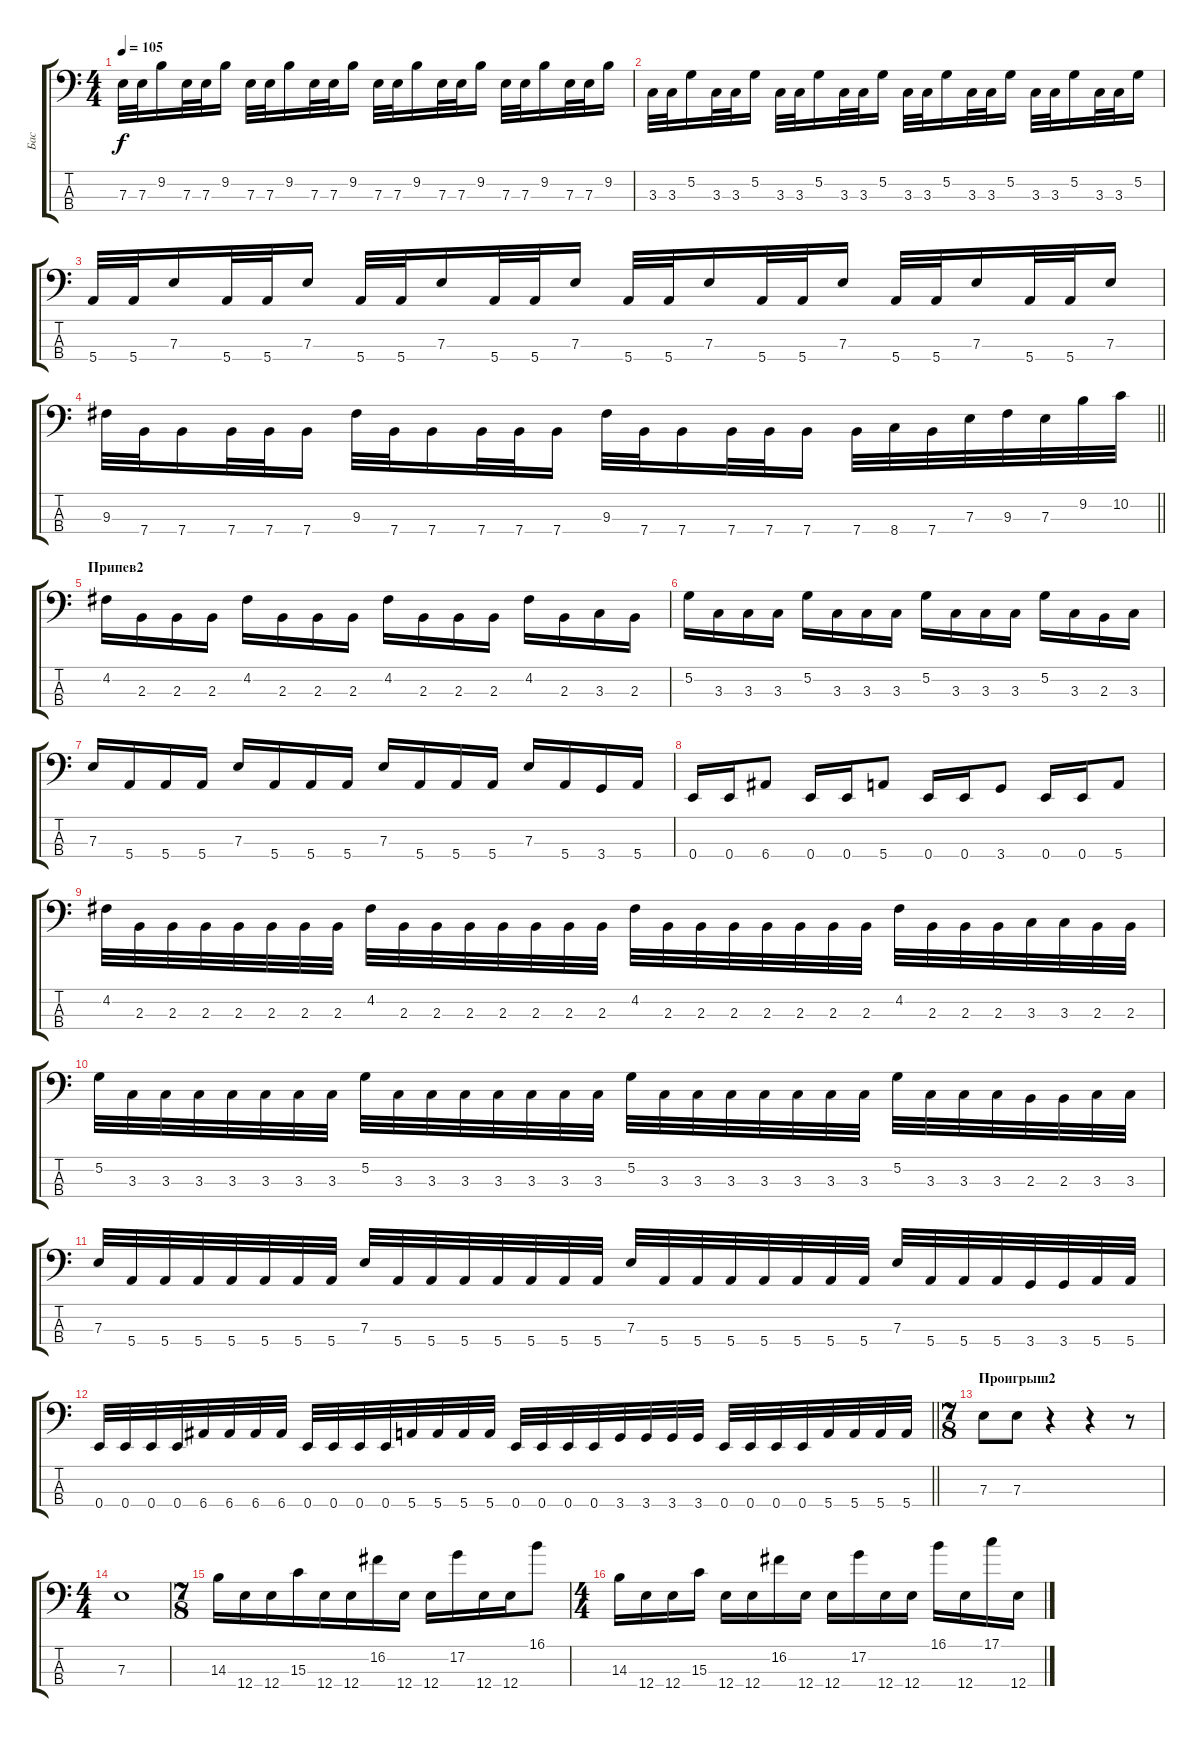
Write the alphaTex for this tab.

\track ("Бас" "Бас") {instrument electricbassfinger}
\staff {score tabs}
\tuning (G2 D2 A1 E1) {hide}
\ts (4 4)
\tempo 105
\clef f4
\ks c
7.3.32{dy f} 7.3.32 9.2.16 7.3.32 7.3.32 9.2.16 7.3.32 7.3.32 9.2.16 7.3.32 7.3.32 9.2.16 7.3.32 7.3.32 9.2.16 7.3.32 7.3.32 9.2.16 7.3.32 7.3.32 9.2.16 7.3.32 7.3.32 9.2.16 |
3.3.32 3.3.32 5.2.16 3.3.32 3.3.32 5.2.16 3.3.32 3.3.32 5.2.16 3.3.32 3.3.32 5.2.16 3.3.32 3.3.32 5.2.16 3.3.32 3.3.32 5.2.16 3.3.32 3.3.32 5.2.16 3.3.32 3.3.32 5.2.16 |
5.4.32 5.4.32 7.3.16 5.4.32 5.4.32 7.3.16 5.4.32 5.4.32 7.3.16 5.4.32 5.4.32 7.3.16 5.4.32 5.4.32 7.3.16 5.4.32 5.4.32 7.3.16 5.4.32 5.4.32 7.3.16 5.4.32 5.4.32 7.3.16 |
\barLineRight lightlight
9.3.32 7.4.32 7.4.16 7.4.32 7.4.32 7.4.16 9.3.32 7.4.32 7.4.16 7.4.32 7.4.32 7.4.16 9.3.32 7.4.32 7.4.16 7.4.32 7.4.32 7.4.16 7.4.32 8.4.32 7.4.32 7.3.32 9.3.32 7.3.32 9.2.32 10.2.32 |
\section ("" "Припев2")
4.2.16 2.3.16 2.3.16 2.3.16 4.2.16 2.3.16 2.3.16 2.3.16 4.2.16 2.3.16 2.3.16 2.3.16 4.2.16 2.3.16 3.3.16 2.3.16 |
5.2.16 3.3.16 3.3.16 3.3.16 5.2.16 3.3.16 3.3.16 3.3.16 5.2.16 3.3.16 3.3.16 3.3.16 5.2.16 3.3.16 2.3.16 3.3.16 |
7.3.16 5.4.16 5.4.16 5.4.16 7.3.16 5.4.16 5.4.16 5.4.16 7.3.16 5.4.16 5.4.16 5.4.16 7.3.16 5.4.16 3.4.16 5.4.16 |
0.4.16 0.4.16 6.4.8 0.4.16 0.4.16 5.4.8 0.4.16 0.4.16 3.4.8 0.4.16 0.4.16 5.4.8 |
4.2.32 2.3.32 2.3.32 2.3.32 2.3.32 2.3.32 2.3.32 2.3.32 4.2.32 2.3.32 2.3.32 2.3.32 2.3.32 2.3.32 2.3.32 2.3.32 4.2.32 2.3.32 2.3.32 2.3.32 2.3.32 2.3.32 2.3.32 2.3.32 4.2.32 2.3.32 2.3.32 2.3.32 3.3.32 3.3.32 2.3.32 2.3.32 |
5.2.32 3.3.32 3.3.32 3.3.32 3.3.32 3.3.32 3.3.32 3.3.32 5.2.32 3.3.32 3.3.32 3.3.32 3.3.32 3.3.32 3.3.32 3.3.32 5.2.32 3.3.32 3.3.32 3.3.32 3.3.32 3.3.32 3.3.32 3.3.32 5.2.32 3.3.32 3.3.32 3.3.32 2.3.32 2.3.32 3.3.32 3.3.32 |
7.3.32 5.4.32 5.4.32 5.4.32 5.4.32 5.4.32 5.4.32 5.4.32 7.3.32 5.4.32 5.4.32 5.4.32 5.4.32 5.4.32 5.4.32 5.4.32 7.3.32 5.4.32 5.4.32 5.4.32 5.4.32 5.4.32 5.4.32 5.4.32 7.3.32 5.4.32 5.4.32 5.4.32 3.4.32 3.4.32 5.4.32 5.4.32 |
\barLineRight lightlight
0.4.32 0.4.32 0.4.32 0.4.32 6.4.32 6.4.32 6.4.32 6.4.32 0.4.32 0.4.32 0.4.32 0.4.32 5.4.32 5.4.32 5.4.32 5.4.32 0.4.32 0.4.32 0.4.32 0.4.32 3.4.32 3.4.32 3.4.32 3.4.32 0.4.32 0.4.32 0.4.32 0.4.32 5.4.32 5.4.32 5.4.32 5.4.32 |
\ts (7 8)
\section ("" "Проигрыш2")
7.3.8 7.3.8 r.4 r.4 r.8 |
\ts (4 4)
7.3.1 |
\ts (7 8)
14.3.16 12.4.16 12.4.16 15.3.16 12.4.16 12.4.16 16.2.16 12.4.16 12.4.16 17.2.16 12.4.16 12.4.16 16.1.8 |
\ts (4 4)
14.3.16 12.4.16 12.4.16 15.3.16 12.4.16 12.4.16 16.2.16 12.4.16 12.4.16 17.2.16 12.4.16 12.4.16 16.1.16 12.4.16 17.1.16 12.4.16
